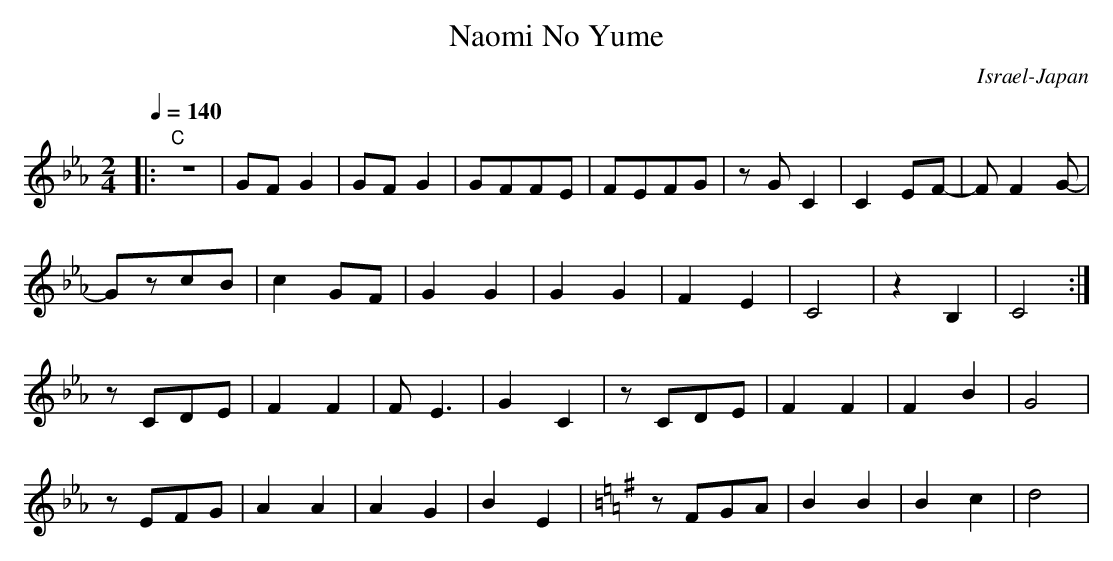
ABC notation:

X:1
T:Naomi No Yume
O:Israel-Japan
M:2/4
L:1/8
Q:1/4=140
K:Cm
|:"C" z4|GFG2|GFG2|GFFE|FEFG|zGC2|C2EF-|FF2G-|
GzcB|c2GF|G2G2|G2G2|F2E2|C4|z2B,2|C4:|
zCDE|F2F2|FE3|G2C2|zCDE|F2F2|F2B2|G4|
zEFG|A2A2|A2G2|B2E2|\
K:G
zFGA|B2B2|B2c2|d4|
